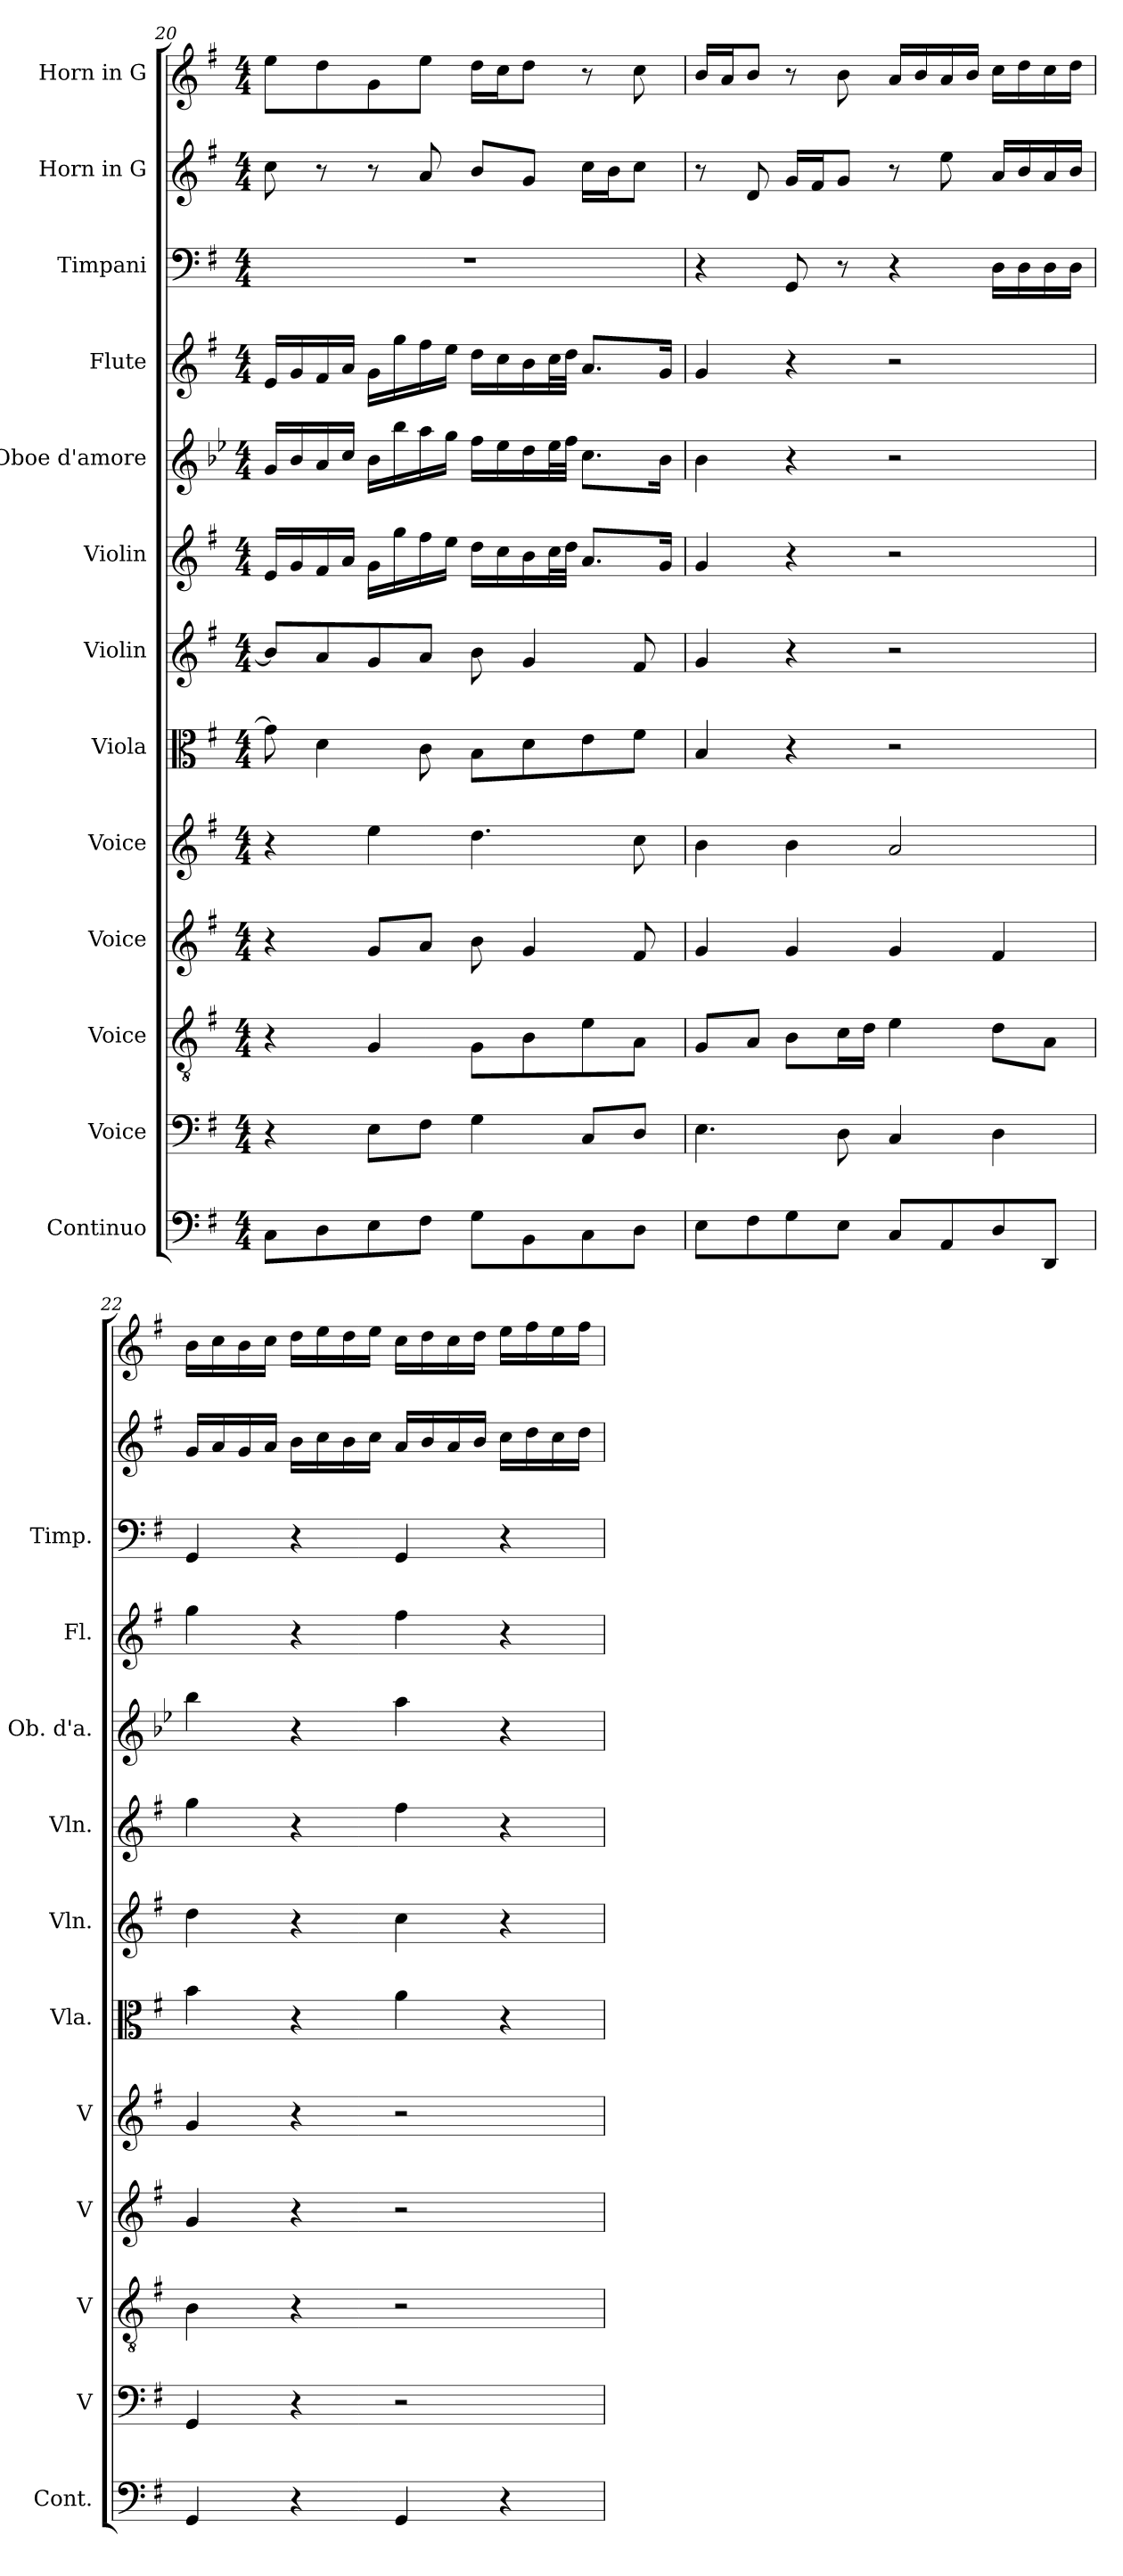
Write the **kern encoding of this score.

**kern	**kern	**kern	**kern	**kern	**kern	**kern	**kern	**kern	**kern	**kern	**kern	**kern
*part13	*part12	*part11	*part10	*part9	*part8	*part7	*part6	*part5	*part4	*part3	*part2	*part1
*staff13	*staff12	*staff11	*staff10	*staff9	*staff8	*staff7	*staff6	*staff5	*staff4	*staff3	*staff2	*staff1
*I"Continuo	*I"Voice	*I"Voice	*I"Voice	*I"Voice	*I"Viola	*I"Violin	*I"Violin	*I"Oboe d'amore	*I"Flute	*I"Timpani	*I"Horn in G	*I"Horn in G
*I'Cont.	*I'V	*I'V	*I'V	*I'V	*I'Vla.	*I'Vln.	*I'Vln.	*I'Ob. d'a.	*I'Fl.	*I'Timp.	*	*
*clefF4	*clefF4	*clefGv2	*clefG2	*clefG2	*clefC3	*clefG2	*clefG2	*clefG2	*clefG2	*clefF4	*clefG2	*clefG2
*	*	*	*	*	*	*	*	*ITrd2c3	*	*	*	*
*k[f#]	*k[f#]	*k[f#]	*k[f#]	*k[f#]	*k[f#]	*k[f#]	*k[f#]	*k[f#]	*k[f#]	*k[f#]	*k[f#]	*k[f#]
*M4/4	*M4/4	*M4/4	*M4/4	*M4/4	*M4/4	*M4/4	*M4/4	*M4/4	*M4/4	*M4/4	*M4/4	*M4/4
=20	=20	=20	=20	=20	=20	=20	=20	=20	=20	=20	=20	=20
8CL	4r	4r	4r	4r	8g]	8bL]	16eLL	16eLL	16eLL	1r	8cc	8eeL
.	.	.	.	.	.	.	16g	16g	16g	.	.	.
8D	.	.	.	.	4d	8a	16f#	16f#	16f#	.	8r	8dd
.	.	.	.	.	.	.	16aJJ	16aJJ	16aJJ	.	.	.
8E	8EL	4G	8gL	4ee	.	8g	16gLL	16gLL	16gLL	.	8r	8g
.	.	.	.	.	.	.	16gg	16gg	16gg	.	.	.
8F#J	8F#J	.	8aJ	.	8c	8aJ	16ff#	16ff#	16ff#	.	8a	8eeJ
.	.	.	.	.	.	.	16eeJJ	16eeJJ	16eeJJ	.	.	.
8GL	4G	8GL	8b	4.dd	8BL	8b	16ddLL	16ddLL	16ddLL	.	8bL	16ddLL
.	.	.	.	.	.	.	16cc	16cc	16cc	.	.	16ccJ
8BB	.	8B	4g	.	8d	4g	16b	16b	16b	.	8gJ	8ddJ
.	.	.	.	.	.	.	32ccL	32ccL	32ccL	.	.	.
.	.	.	.	.	.	.	32ddJJJ	32ddJJJ	32ddJJJ	.	.	.
8C	8CL	8e	.	.	8e	.	8.aL	8.aL	8.aL	.	16ccLL	8r
.	.	.	.	.	.	.	.	.	.	.	16bJ	.
8DJ	8DJ	8AJ	8f#	8cc	8f#J	8f#	.	.	.	.	8ccJ	8cc
.	.	.	.	.	.	.	16gJk	16gJk	16gJk	.	.	.
=21	=21	=21	=21	=21	=21	=21	=21	=21	=21	=21	=21	=21
8EL	4.E	8GL	4g	4b	4B	4g	4g	4g	4g	4r	8r	16bLL
.	.	.	.	.	.	.	.	.	.	.	.	16aJ
8F#	.	8AJ	.	.	.	.	.	.	.	.	8d	8bJ
8G	.	8BL	4g	4b	4r	4r	4r	4r	4r	8GG	16gLL	8r
.	.	.	.	.	.	.	.	.	.	.	16f#J	.
8EJ	8D	16cL	.	.	.	.	.	.	.	8r	8gJ	8b
.	.	16dJJ	.	.	.	.	.	.	.	.	.	.
8CL	4C	4e	4g	2a	2r	2r	2r	2r	2r	4r	8r	16aLL
.	.	.	.	.	.	.	.	.	.	.	.	16b
8AA	.	.	.	.	.	.	.	.	.	.	8ee	16a
.	.	.	.	.	.	.	.	.	.	.	.	16bJJ
8D	4D	8dL	4f#	.	.	.	.	.	.	16DLL	16aLL	16ccLL
.	.	.	.	.	.	.	.	.	.	16D	16b	16dd
8DDJ	.	8AJ	.	.	.	.	.	.	.	16D	16a	16cc
.	.	.	.	.	.	.	.	.	.	16DJJ	16bJJ	16ddJJ
=22	=22	=22	=22	=22	=22	=22	=22	=22	=22	=22	=22	=22
4GG	4GG	4B	4g	4g	4b	4dd	4gg	4gg	4gg	4GG	16gLL	16bLL
.	.	.	.	.	.	.	.	.	.	.	16a	16cc
.	.	.	.	.	.	.	.	.	.	.	16g	16b
.	.	.	.	.	.	.	.	.	.	.	16aJJ	16ccJJ
4r	4r	4r	4r	4r	4r	4r	4r	4r	4r	4r	16bLL	16ddLL
.	.	.	.	.	.	.	.	.	.	.	16cc	16ee
.	.	.	.	.	.	.	.	.	.	.	16b	16dd
.	.	.	.	.	.	.	.	.	.	.	16ccJJ	16eeJJ
4GG	2r	2r	2r	2r	4a	4cc	4ff#	4ff#	4ff#	4GG	16aLL	16ccLL
.	.	.	.	.	.	.	.	.	.	.	16b	16dd
.	.	.	.	.	.	.	.	.	.	.	16a	16cc
.	.	.	.	.	.	.	.	.	.	.	16bJJ	16ddJJ
4r	.	.	.	.	4r	4r	4r	4r	4r	4r	16ccLL	16eeLL
.	.	.	.	.	.	.	.	.	.	.	16dd	16ff#
.	.	.	.	.	.	.	.	.	.	.	16cc	16ee
.	.	.	.	.	.	.	.	.	.	.	16ddJJ	16ff#JJ
=	=	=	=	=	=	=	=	=	=	=	=	=
*-	*-	*-	*-	*-	*-	*-	*-	*-	*-	*-	*-	*-
